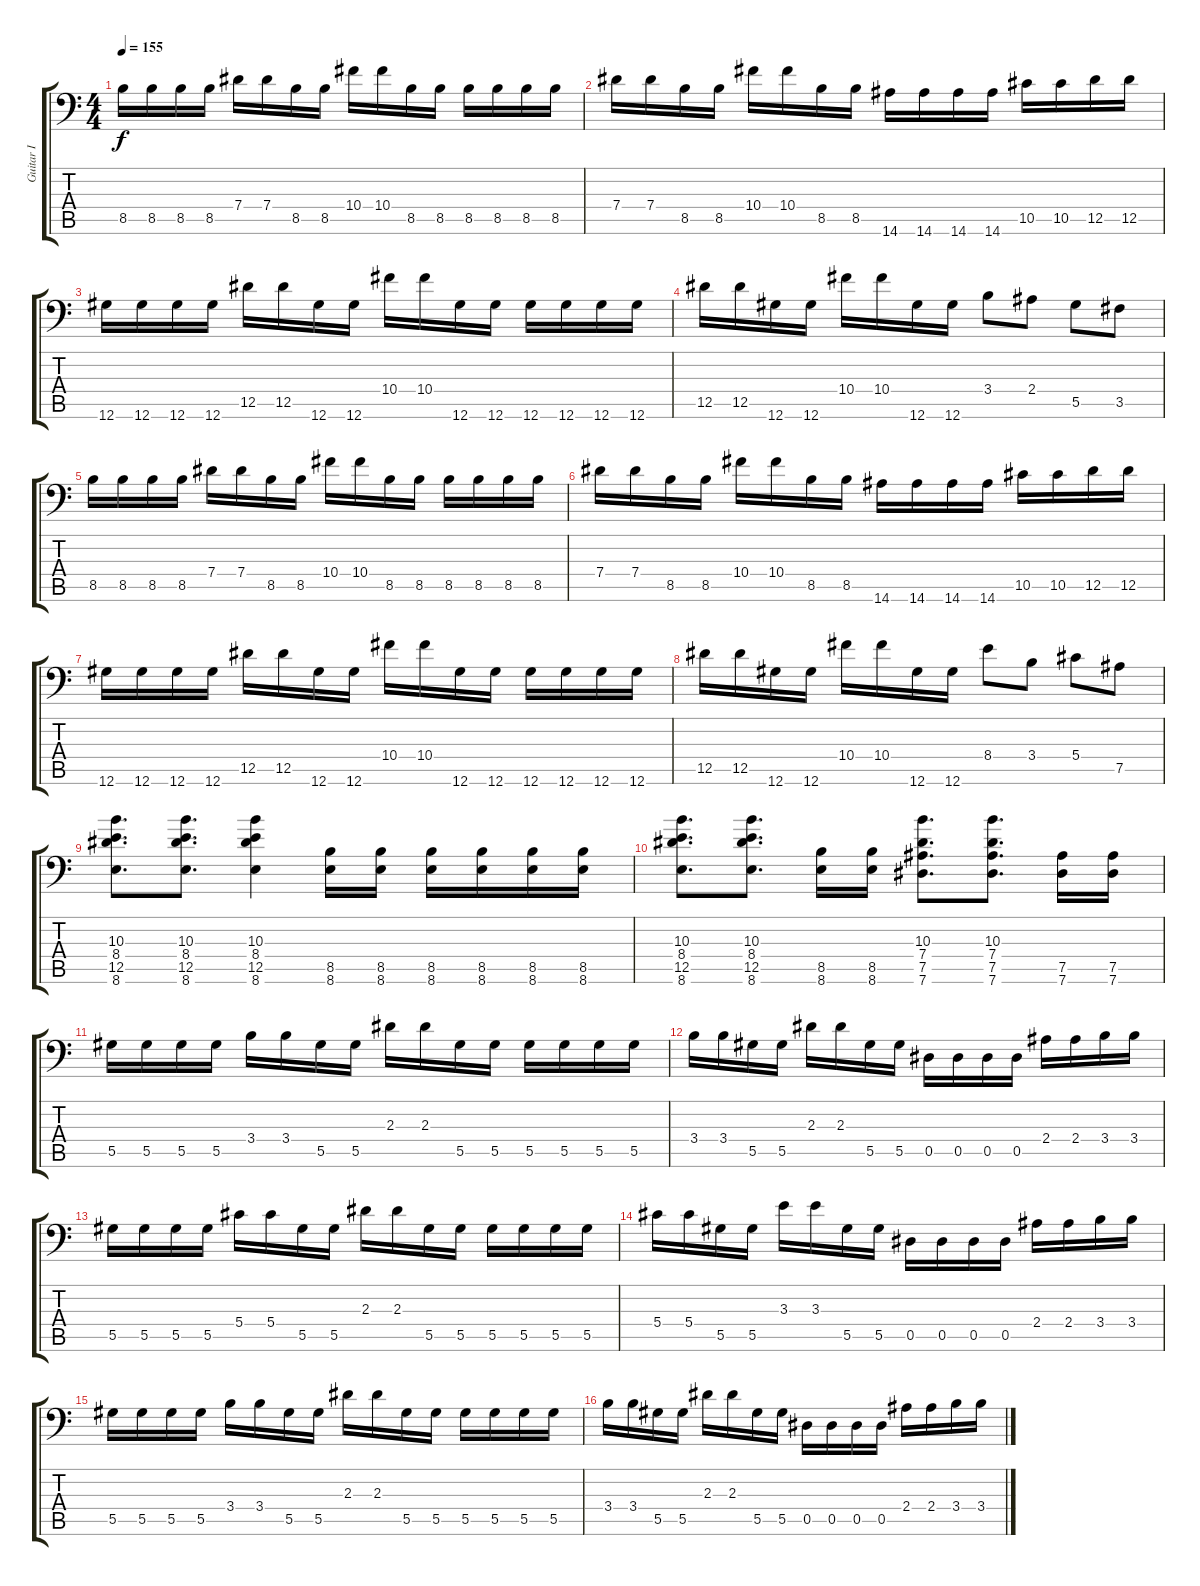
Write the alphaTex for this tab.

\track ("Guitar I" "Guitar I") {instrument distortionguitar}
\staff {score tabs}
\tuning (Bb3 F3 Db3 Ab2 Eb2 Ab1) {hide}
\ts (4 4)
\tempo 155
\clef f4
\ks c
8.5.16{dy f} 8.5.16 8.5.16 8.5.16 7.4.16 7.4.16 8.5.16 8.5.16 10.4.16 10.4.16 8.5.16 8.5.16 8.5.16 8.5.16 8.5.16 8.5.16 |
7.4.16 7.4.16 8.5.16 8.5.16 10.4.16 10.4.16 8.5.16 8.5.16 14.6.16 14.6.16 14.6.16 14.6.16 10.5.16 10.5.16 12.5.16 12.5.16 |
12.6.16 12.6.16 12.6.16 12.6.16 12.5.16 12.5.16 12.6.16 12.6.16 10.4.16 10.4.16 12.6.16 12.6.16 12.6.16 12.6.16 12.6.16 12.6.16 |
12.5.16 12.5.16 12.6.16 12.6.16 10.4.16 10.4.16 12.6.16 12.6.16 3.4.8 2.4.8 5.5.8 3.5.8 |
8.5.16 8.5.16 8.5.16 8.5.16 7.4.16 7.4.16 8.5.16 8.5.16 10.4.16 10.4.16 8.5.16 8.5.16 8.5.16 8.5.16 8.5.16 8.5.16 |
7.4.16 7.4.16 8.5.16 8.5.16 10.4.16 10.4.16 8.5.16 8.5.16 14.6.16 14.6.16 14.6.16 14.6.16 10.5.16 10.5.16 12.5.16 12.5.16 |
12.6.16 12.6.16 12.6.16 12.6.16 12.5.16 12.5.16 12.6.16 12.6.16 10.4.16 10.4.16 12.6.16 12.6.16 12.6.16 12.6.16 12.6.16 12.6.16 |
12.5.16 12.5.16 12.6.16 12.6.16 10.4.16 10.4.16 12.6.16 12.6.16 8.4.8 3.4.8 5.4.8 7.5.8 |
(10.3 8.4 12.5 8.6).8{d} (10.3 8.4 12.5 8.6).8{d} (10.3 8.4 12.5 8.6).4 (8.5 8.6).16 (8.5 8.6).16 (8.5 8.6).16 (8.5 8.6).16 (8.5 8.6).16 (8.5 8.6).16 |
(10.3 8.4 12.5 8.6).8{d} (10.3 8.4 12.5 8.6).8{d} (8.5 8.6).16 (8.5 8.6).16 (10.3 7.4 7.5 7.6).8{d} (10.3 7.4 7.5 7.6).8{d} (7.5 7.6).16 (7.5 7.6).16 |
5.5.16 5.5.16 5.5.16 5.5.16 3.4.16 3.4.16 5.5.16 5.5.16 2.3.16 2.3.16 5.5.16 5.5.16 5.5.16 5.5.16 5.5.16 5.5.16 |
3.4.16 3.4.16 5.5.16 5.5.16 2.3.16 2.3.16 5.5.16 5.5.16 0.5.16 0.5.16 0.5.16 0.5.16 2.4.16 2.4.16 3.4.16 3.4.16 |
5.5.16 5.5.16 5.5.16 5.5.16 5.4.16 5.4.16 5.5.16 5.5.16 2.3.16 2.3.16 5.5.16 5.5.16 5.5.16 5.5.16 5.5.16 5.5.16 |
5.4.16 5.4.16 5.5.16 5.5.16 3.3.16 3.3.16 5.5.16 5.5.16 0.5.16 0.5.16 0.5.16 0.5.16 2.4.16 2.4.16 3.4.16 3.4.16 |
5.5.16 5.5.16 5.5.16 5.5.16 3.4.16 3.4.16 5.5.16 5.5.16 2.3.16 2.3.16 5.5.16 5.5.16 5.5.16 5.5.16 5.5.16 5.5.16 |
3.4.16 3.4.16 5.5.16 5.5.16 2.3.16 2.3.16 5.5.16 5.5.16 0.5.16 0.5.16 0.5.16 0.5.16 2.4.16 2.4.16 3.4.16 3.4.16
